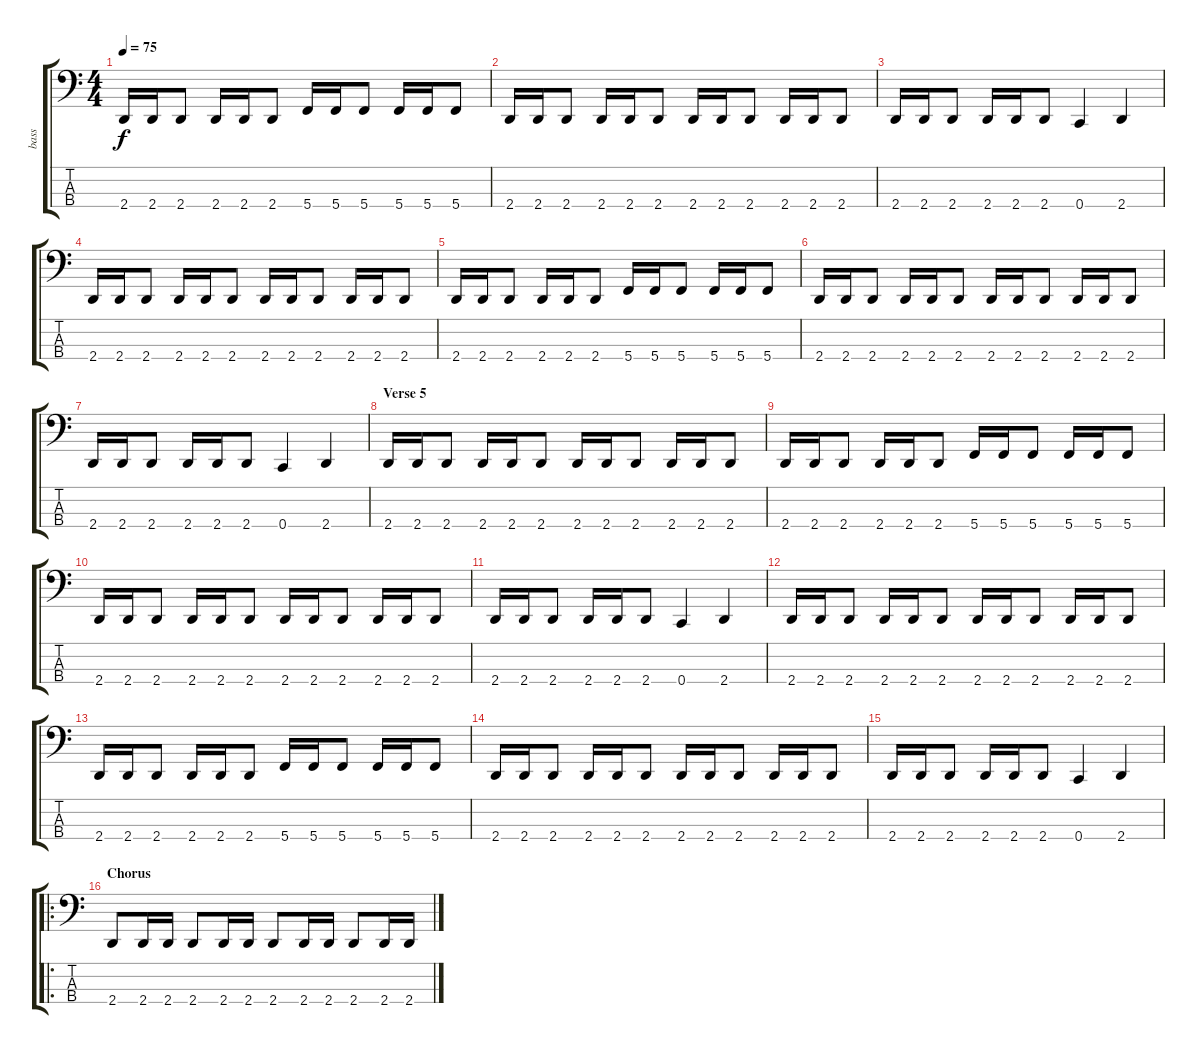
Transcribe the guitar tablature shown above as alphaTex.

\track ("bass" "bass") {instrument electricbassfinger}
\staff {score tabs}
\tuning (Eb2 Bb1 F1 C1) {hide}
\ts (4 4)
\tempo 75
\clef f4
\ks c
2.4.16{dy f} 2.4.16 2.4.8 2.4.16 2.4.16 2.4.8 5.4.16 5.4.16 5.4.8 5.4.16 5.4.16 5.4.8 |
2.4.16 2.4.16 2.4.8 2.4.16 2.4.16 2.4.8 2.4.16 2.4.16 2.4.8 2.4.16 2.4.16 2.4.8 |
2.4.16 2.4.16 2.4.8 2.4.16 2.4.16 2.4.8 0.4.4 2.4.4 |
2.4.16 2.4.16 2.4.8 2.4.16 2.4.16 2.4.8 2.4.16 2.4.16 2.4.8 2.4.16 2.4.16 2.4.8 |
2.4.16 2.4.16 2.4.8 2.4.16 2.4.16 2.4.8 5.4.16 5.4.16 5.4.8 5.4.16 5.4.16 5.4.8 |
2.4.16 2.4.16 2.4.8 2.4.16 2.4.16 2.4.8 2.4.16 2.4.16 2.4.8 2.4.16 2.4.16 2.4.8 |
2.4.16 2.4.16 2.4.8 2.4.16 2.4.16 2.4.8 0.4.4 2.4.4 |
\section ("" "Verse 5")
2.4.16 2.4.16 2.4.8 2.4.16 2.4.16 2.4.8 2.4.16 2.4.16 2.4.8 2.4.16 2.4.16 2.4.8 |
2.4.16 2.4.16 2.4.8 2.4.16 2.4.16 2.4.8 5.4.16 5.4.16 5.4.8 5.4.16 5.4.16 5.4.8 |
2.4.16 2.4.16 2.4.8 2.4.16 2.4.16 2.4.8 2.4.16 2.4.16 2.4.8 2.4.16 2.4.16 2.4.8 |
2.4.16 2.4.16 2.4.8 2.4.16 2.4.16 2.4.8 0.4.4 2.4.4 |
2.4.16 2.4.16 2.4.8 2.4.16 2.4.16 2.4.8 2.4.16 2.4.16 2.4.8 2.4.16 2.4.16 2.4.8 |
2.4.16 2.4.16 2.4.8 2.4.16 2.4.16 2.4.8 5.4.16 5.4.16 5.4.8 5.4.16 5.4.16 5.4.8 |
2.4.16 2.4.16 2.4.8 2.4.16 2.4.16 2.4.8 2.4.16 2.4.16 2.4.8 2.4.16 2.4.16 2.4.8 |
2.4.16 2.4.16 2.4.8 2.4.16 2.4.16 2.4.8 0.4.4 2.4.4 |
\ro
\section ("" "Chorus")
2.4.8 2.4.16 2.4.16 2.4.8 2.4.16 2.4.16 2.4.8 2.4.16 2.4.16 2.4.8 2.4.16 2.4.16
